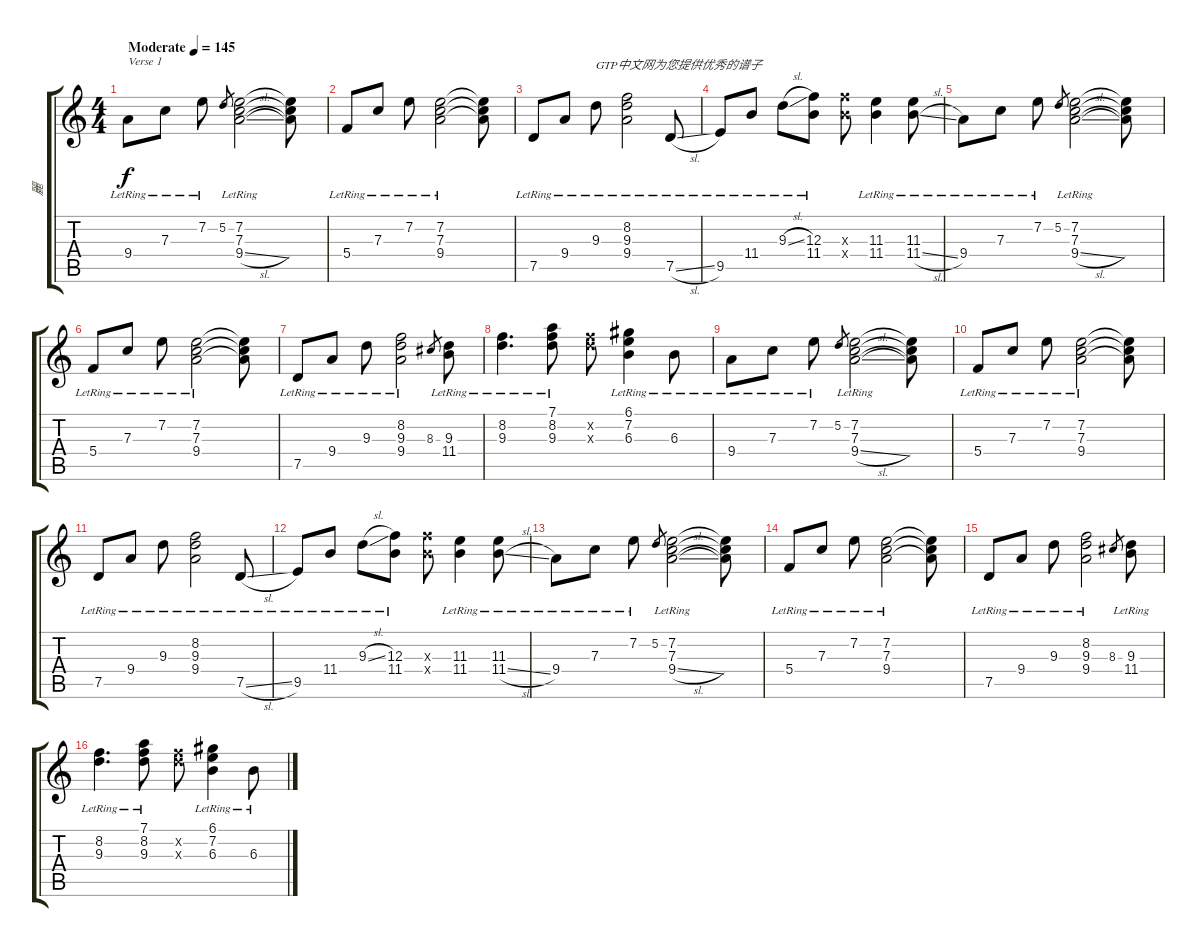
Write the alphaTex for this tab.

\track ("麗" "麗") {instrument acousticguitarnylon}
\staff {score tabs}
\tuning (D4 A3 F3 C3 G2 D2) {hide}
\ts (4 4)
\tempo (145 "Moderate")
\clef g2
\ks c
9.4{lr}.8{txt "Verse 1" dy f instrument acousticguitarnylon} 7.3{lr}.8 7.2{lr}.8 5.2.8{gr} (7.2{lr} 7.3{lr} 9.4{sl lr}).2 (7.2{t} 7.3{t} 9.4{t}).8 |
5.4{lr}.8 7.3{lr}.8 7.2{lr}.8 (7.2{lr} 7.3{lr} 9.4{lr}).2 (7.2{t} 7.3{t} 9.4{t}).8 |
7.5{lr}.8 9.4{lr}.8 9.3{lr}.8{txt "GTP中文网为您提供优秀的谱子"} (8.2{lr} 9.3{lr} 9.4{lr}).2 7.5{sl lr}.8 |
9.5{lr}.8 11.4{lr}.8 9.3{sl lr}.8 (12.3{lr} 11.4{lr}).8 (12.3{x} 11.4{x}).8 (11.3{lr} 11.4{lr}).4 (11.3{lr} 11.4{sl}).8 |
9.4{lr}.8 7.3{lr}.8 7.2{lr}.8 5.2.8{gr} (7.2{lr} 7.3{lr} 9.4{sl lr}).2 (7.2{t} 7.3{t} 9.4{t}).8 |
5.4{lr}.8 7.3{lr}.8 7.2{lr}.8 (7.2{lr} 7.3{lr} 9.4{lr}).2 (7.2{t} 7.3{t} 9.4{t}).8 |
7.5{lr}.8 9.4{lr}.8 9.3{lr}.8 (8.2{lr} 9.3{lr} 9.4{lr}).2 8.3.8{gr} (9.3{lr} 11.4).8 |
(8.2{lr} 9.3{lr}).4{d} (7.1{lr} 8.2{lr} 9.3{lr}).8 (8.2{x} 9.3{x}).8 (6.1{lr} 7.2{lr} 6.3{lr}).4 6.3{lr}.8 |
9.4{lr}.8 7.3{lr}.8 7.2{lr}.8 5.2.8{gr} (7.2{lr} 7.3{lr} 9.4{sl lr}).2 (7.2{t} 7.3{t} 9.4{t}).8 |
5.4{lr}.8 7.3{lr}.8 7.2{lr}.8 (7.2{lr} 7.3{lr} 9.4{lr}).2 (7.2{t} 7.3{t} 9.4{t}).8 |
7.5{lr}.8 9.4{lr}.8 9.3{lr}.8 (8.2{lr} 9.3{lr} 9.4{lr}).2 7.5{sl lr}.8 |
9.5{lr}.8 11.4{lr}.8 9.3{sl lr}.8 (12.3{lr} 11.4{lr}).8 (12.3{x} 11.4{x}).8 (11.3{lr} 11.4{lr}).4 (11.3{lr} 11.4{sl}).8 |
9.4{lr}.8 7.3{lr}.8 7.2{lr}.8 5.2.8{gr} (7.2{lr} 7.3{lr} 9.4{sl lr}).2 (7.2{t} 7.3{t} 9.4{t}).8 |
5.4{lr}.8 7.3{lr}.8 7.2{lr}.8 (7.2{lr} 7.3{lr} 9.4{lr}).2 (7.2{t} 7.3{t} 9.4{t}).8 |
7.5{lr}.8 9.4{lr}.8 9.3{lr}.8 (8.2{lr} 9.3{lr} 9.4{lr}).2 8.3.8{gr} (9.3{lr} 11.4).8 |
(8.2{lr} 9.3{lr}).4{d} (7.1{lr} 8.2{lr} 9.3{lr}).8 (8.2{x} 9.3{x}).8 (6.1{lr} 7.2{lr} 6.3{lr}).4 6.3{lr}.8
